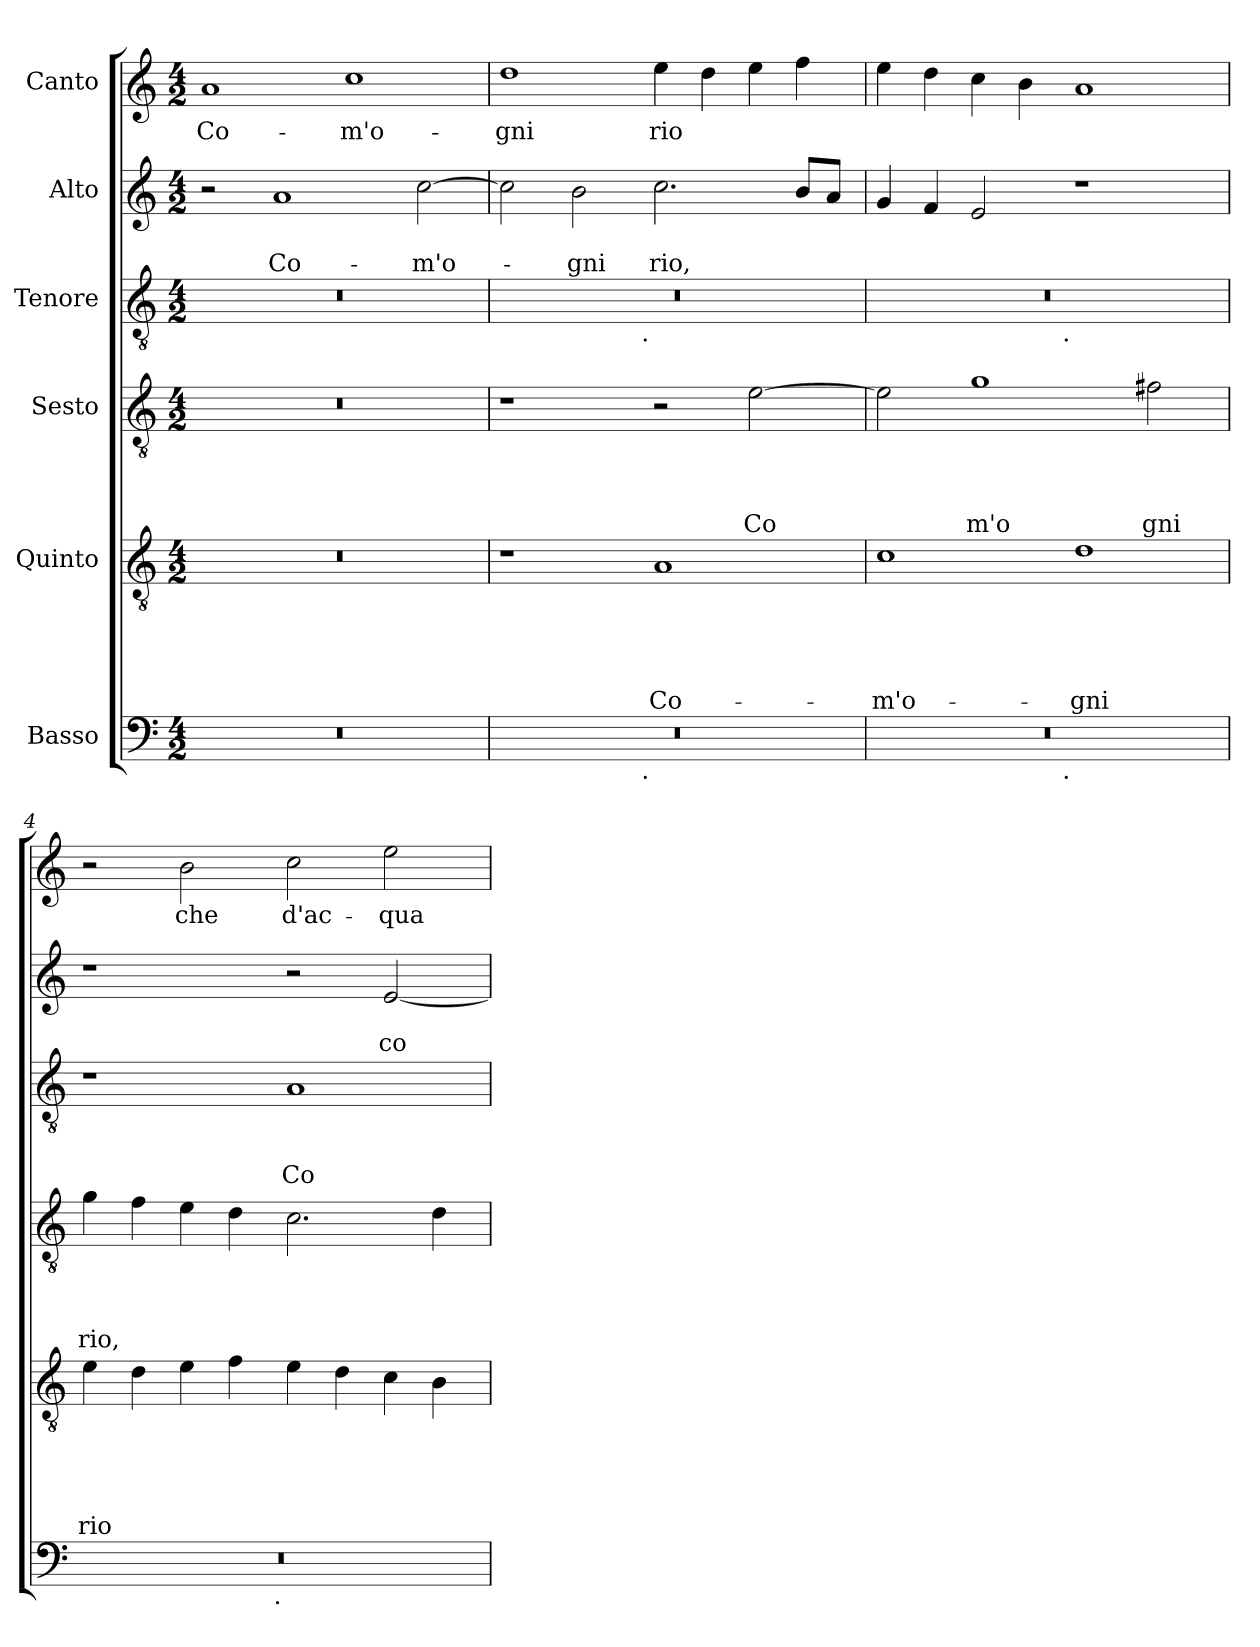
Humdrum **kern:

**kern	**kern	**text	**text	**text	**text	**text	**kern	**text	**text	**text	**text	**kern	**text	**text	**text	**kern	**text	**text	**kern	**text
*part6	*part5	*part5	*part5	*part5	*part5	*part5	*part4	*part4	*part4	*part4	*part4	*part3	*part3	*part3	*part3	*part2	*part2	*part2	*part1	*part1
*staff6	*staff5	*staff5	*staff5	*staff5	*staff5	*staff5	*staff4	*staff4	*staff4	*staff4	*staff4	*staff3	*staff3	*staff3	*staff3	*staff2	*staff2	*staff2	*staff1	*staff1
*I"Basso	*I"Quinto	*	*	*	*	*	*I"Sesto	*	*	*	*	*I"Tenore	*	*	*	*I"Alto	*	*	*I"Canto	*
*clefF4	*clefGv2	*	*	*	*	*	*clefGv2	*	*	*	*	*clefGv2	*	*	*	*clefG2	*	*	*clefG2	*
*k[]	*k[]	*	*	*	*	*	*k[]	*	*	*	*	*k[]	*	*	*	*k[]	*	*	*k[]	*
*C:	*C:	*	*	*	*	*	*C:	*	*	*	*	*C:	*	*	*	*C:	*	*	*C:	*
*M4/2	*M4/2	*	*	*	*	*	*M4/2	*	*	*	*	*M4/2	*	*	*	*M4/2	*	*	*M4/2	*
=1	=1	=1	=1	=1	=1	=1	=1	=1	=1	=1	=1	=1	=1	=1	=1	=1	=1	=1	=1	=1
!	!	!	!	!	!	!	!	!	!	!	!	!	!	!	!	!	!	!	!	!LO:LY:b
0r	0r	.	.	.	.	.	0r	.	.	.	.	0r	.	.	.	2r	.	.	1a	Co-
!	!	!	!	!	!	!	!	!	!	!	!	!	!	!	!	!	!	!LO:LY:b	!	!
.	.	.	.	.	.	.	.	.	.	.	.	.	.	.	.	1a	.	Co-	.	.
!	!	!	!	!	!	!	!	!	!	!	!	!	!	!	!	!	!	!	!	!LO:LY:b
.	.	.	.	.	.	.	.	.	.	.	.	.	.	.	.	.	.	.	1cc	-m'o-
!	!	!	!	!	!	!	!	!	!	!	!	!	!	!	!	!	!	!LO:LY:b	!	!
.	.	.	.	.	.	.	.	.	.	.	.	.	.	.	.	[>2cc\	.	-m'o-	.	.
=2	=2	=2	=2	=2	=2	=2	=2	=2	=2	=2	=2	=2	=2	=2	=2	=2	=2	=2	=2	=2
!	!	!	!	!	!	!	!	!	!	!	!	!	!	!	!	!	!	!	!	!LO:LY:b
*^	*	*	*	*	*	*	*	*	*	*	*	*^	*	*	*	*	*	*	*	*
0r	2ryy	1r	.	.	.	.	.	1r	.	.	.	.	0r	2ryy	.	.	.	2cc\]	.	.	1dd	-gni
!	!	!	!	!	!	!	!	!	!	!	!	!	!	!	!	!	!	!	!	!LO:LY:b	!	!
.	4...ryy	.	.	.	.	.	.	.	.	.	.	.	.	4...ryy	.	.	.	2b\	.	-gni	.	.
!	!	!	!	!	!	!	!	!	!	!	!	!	!	!LO:TX:b:t=.	!	!	!	!	!	!	!	!
!	!LO:TX:b:t=.	!	!	!	!	!	!	!	!	!	!	!	!	!	!	!	!	!	!	!	!	!
.	1ryy	.	.	.	.	.	.	.	.	.	.	.	.	1ryy	.	.	.	.	.	.	.	.
!	!	!	!	!	!	!	!LO:LY:b	!	!	!	!	!	!	!	!	!	!	!	!	!LO:LY:b	!	!LO:LY:b
.	.	1A	.	.	.	.	Co-	2r	.	.	.	.	.	.	.	.	.	2.cc\	.	rio,	4ee\	rio
.	.	.	.	.	.	.	.	.	.	.	.	.	.	.	.	.	.	.	.	.	4dd\	.
!	!	!	!	!	!	!	!	!	!	!	!	!LO:LY:b	!	!	!	!	!	!	!	!	!	!
.	.	.	.	.	.	.	.	[>2e\	.	.	.	Co	.	.	.	.	.	.	.	.	4ee\	.
.	.	.	.	.	.	.	.	.	.	.	.	.	.	.	.	.	.	8b/L	.	.	4ff\	.
.	.	.	.	.	.	.	.	.	.	.	.	.	.	.	.	.	.	8a/J	.	.	.	.
.	32ryy	.	.	.	.	.	.	.	.	.	.	.	.	32ryy	.	.	.	.	.	.	.	.
=3	=3	=3	=3	=3	=3	=3	=3	=3	=3	=3	=3	=3	=3	=3	=3	=3	=3	=3	=3	=3	=3	=3
!	!	!	!	!	!	!	!LO:LY:b	!	!	!	!	!	!	!	!	!	!	!	!	!	!	!
0r	2ryy	1c	.	.	.	.	-m'o-	2e\]	.	.	.	.	0r	2ryy	.	.	.	4g/	.	.	4ee\	.
.	.	.	.	.	.	.	.	.	.	.	.	.	.	.	.	.	.	4f/	.	.	4dd\	.
!	!	!	!	!	!	!	!	!	!	!	!	!LO:LY:b	!	!	!	!	!	!	!	!	!	!
.	4...ryy	.	.	.	.	.	.	1g	.	.	.	m'o	.	4...ryy	.	.	.	2e/	.	.	4cc\	.
.	.	.	.	.	.	.	.	.	.	.	.	.	.	.	.	.	.	.	.	.	4b\	.
!	!	!	!	!	!	!	!	!	!	!	!	!	!	!LO:TX:b:t=.	!	!	!	!	!	!	!	!
!	!LO:TX:b:t=.	!	!	!	!	!	!	!	!	!	!	!	!	!	!	!	!	!	!	!	!	!
.	1ryy	.	.	.	.	.	.	.	.	.	.	.	.	1ryy	.	.	.	.	.	.	.	.
!	!	!	!	!	!	!	!LO:LY:b	!	!	!	!	!	!	!	!	!	!	!	!	!	!	!
.	.	1d	.	.	.	.	-gni	.	.	.	.	.	.	.	.	.	.	1r	.	.	1a	.
!	!	!	!	!	!	!	!	!	!	!	!	!LO:LY:b	!	!	!	!	!	!	!	!	!	!
.	.	.	.	.	.	.	.	2f#X\	.	.	.	gni	.	.	.	.	.	.	.	.	.	.
.	32ryy	.	.	.	.	.	.	.	.	.	.	.	.	32ryy	.	.	.	.	.	.	.	.
=4	=4	=4	=4	=4	=4	=4	=4	=4	=4	=4	=4	=4	=4	=4	=4	=4	=4	=4	=4	=4	=4	=4
!	!	!	!	!	!	!	!LO:LY:b	!	!	!	!	!LO:LY:b	!	!	!	!	!	!	!	!	!	!
*	*	*	*	*	*	*	*	*	*	*	*	*	*v	*v	*	*	*	*	*	*	*	*
0r	2ryy	4e\	.	.	.	.	rio	4g\	.	.	.	rio,	1r	.	.	.	1r	.	.	2r	.
.	.	4d\	.	.	.	.	.	4f\	.	.	.	.	.	.	.	.	.	.	.	.	.
!	!	!	!	!	!	!	!	!	!	!	!	!	!	!	!	!	!	!	!	!	!LO:LY:b
.	4...ryy	4e\	.	.	.	.	.	4e\	.	.	.	.	.	.	.	.	.	.	.	2b\	che
.	.	4f\	.	.	.	.	.	4d\	.	.	.	.	.	.	.	.	.	.	.	.	.
!	!LO:TX:b:t=.	!	!	!	!	!	!	!	!	!	!	!	!	!	!	!	!	!	!	!	!
.	1ryy	.	.	.	.	.	.	.	.	.	.	.	.	.	.	.	.	.	.	.	.
!	!	!	!	!	!	!	!	!	!	!	!	!	!	!	!	!LO:LY:b	!	!	!	!	!LO:LY:b
.	.	4e\	.	.	.	.	.	2.c\	.	.	.	.	1A	.	.	Co-	2r	.	.	2cc\	d'ac-
.	.	4d\	.	.	.	.	.	.	.	.	.	.	.	.	.	.	.	.	.	.	.
!	!	!	!	!	!	!	!	!	!	!	!	!	!	!	!	!	!	!	!LO:LY:b	!	!LO:LY:b
.	.	4c\	.	.	.	.	.	.	.	.	.	.	.	.	.	.	[<2e/	.	co-	2ee\	-qua
.	.	4B\	.	.	.	.	.	4d\	.	.	.	.	.	.	.	.	.	.	.	.	.
.	32ryy	.	.	.	.	.	.	.	.	.	.	.	.	.	.	.	.	.	.	.	.
*v	*v	*	*	*	*	*	*	*	*	*	*	*	*	*	*	*	*	*	*	*	*
=	=	=	=	=	=	=	=	=	=	=	=	=	=	=	=	=	=	=	=	=
*-	*-	*-	*-	*-	*-	*-	*-	*-	*-	*-	*-	*-	*-	*-	*-	*-	*-	*-	*-	*-
